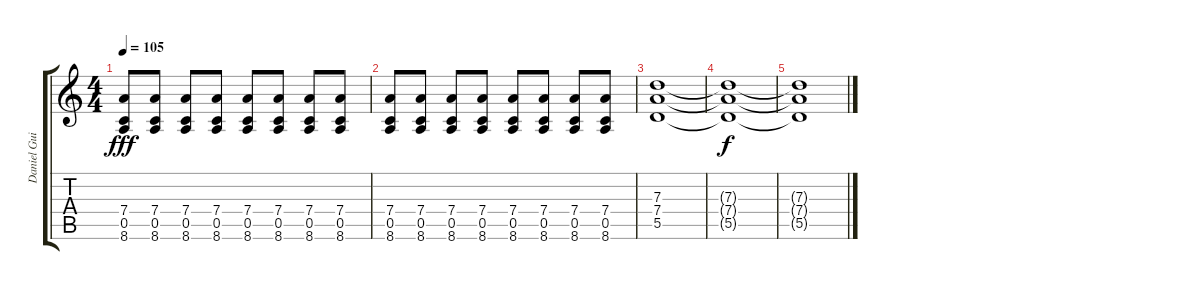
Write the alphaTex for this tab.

\track ("Daniel Guitar 1" "Daniel Gui") {instrument distortionguitar}
\staff {score tabs}
\tuning (E4 B3 G3 D3 A2 E2) {hide}
\ts (4 4)
\tempo 105
\clef g2
\ks c
(7.4 0.5 8.6).8{dy fff} (7.4 0.5 8.6).8 (7.4 0.5 8.6).8 (7.4 0.5 8.6).8 (7.4 0.5 8.6).8 (7.4 0.5 8.6).8 (7.4 0.5 8.6).8 (7.4 0.5 8.6).8 |
(7.4 0.5 8.6).8 (7.4 0.5 8.6).8 (7.4 0.5 8.6).8 (7.4 0.5 8.6).8 (7.4 0.5 8.6).8 (7.4 0.5 8.6).8 (7.4 0.5 8.6).8 (7.4 0.5 8.6).8 |
(7.3 7.4 5.5).1 |
(7.3{t} 7.4{t} 5.5{t}).1{dy f} |
(7.3{t} 7.4{t} 5.5{t}).1
